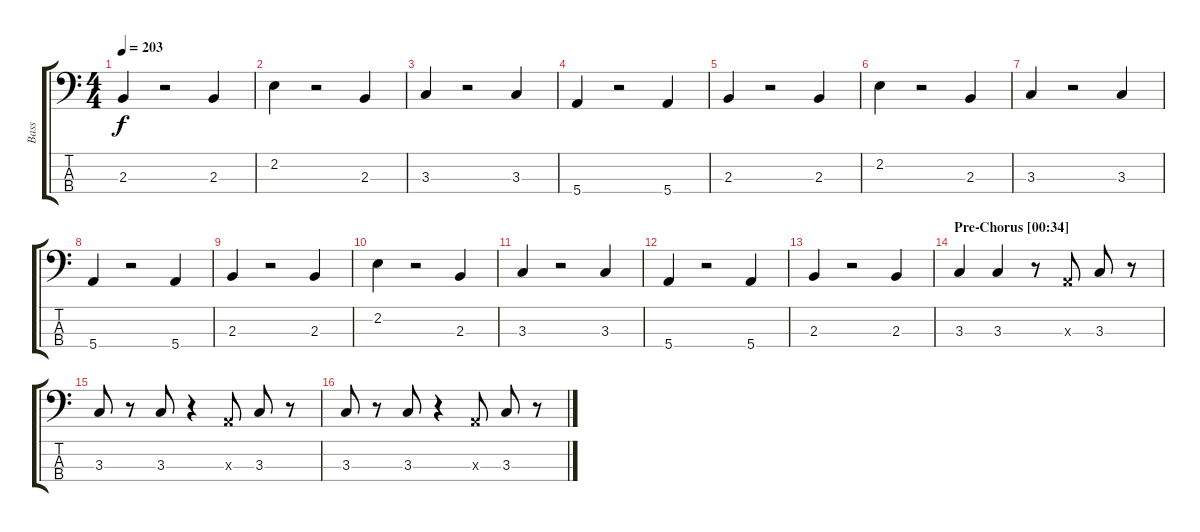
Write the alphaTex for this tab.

\track ("Bass" "Bass") {instrument electricbassfinger}
\staff {score tabs}
\tuning (G2 D2 A1 E1) {hide}
\ts (4 4)
\tempo 203
\clef f4
\ks c
2.3.4{dy f} r.2 2.3.4 |
2.2.4 r.2 2.3.4 |
3.3.4 r.2 3.3.4 |
5.4.4 r.2 5.4.4 |
2.3.4 r.2 2.3.4 |
\section ("" "")
2.2.4 r.2 2.3.4 |
3.3.4 r.2 3.3.4 |
5.4.4 r.2 5.4.4 |
2.3.4 r.2 2.3.4 |
2.2.4 r.2 2.3.4 |
3.3.4 r.2 3.3.4 |
5.4.4 r.2 5.4.4 |
2.3.4 r.2 2.3.4 |
\section ("" "Pre-Chorus [00:34]")
3.3.4 3.3.4 r.8 0.3{x}.8 3.3.8 r.8 |
3.3.8 r.8 3.3.8 r.4 0.3{x}.8 3.3.8 r.8 |
3.3.8 r.8 3.3.8 r.4 0.3{x}.8 3.3.8 r.8
